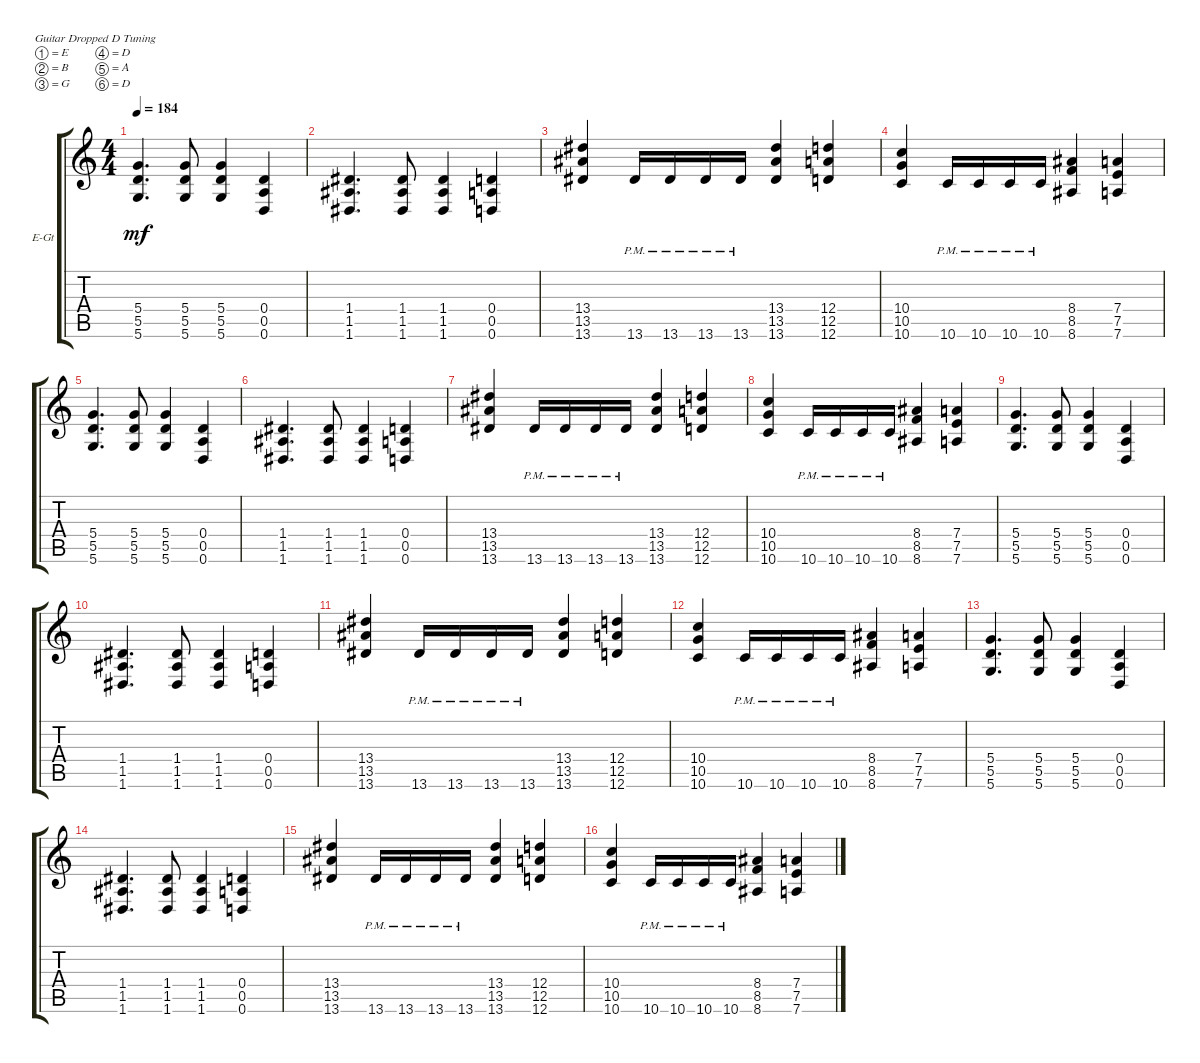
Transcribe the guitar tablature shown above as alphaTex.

\defaultSystemsLayout 4
\bracketExtendMode groupsimilarinstruments
\firstSystemTrackNameOrientation horizontal
\otherSystemsTrackNameOrientation horizontal
\track ("Zachy Vengeance (Rhythm)" "E-Gt") {instrument distortionguitar}
\staff {score tabs}
\tuning (E4 B3 G3 D3 A2 D2)
\ts (4 4)
\tempo 184
\clef g2
\ks c
(5.6 5.5 5.4).4{d dy mf} (5.5 5.4 5.6).8 (5.5 5.6 5.4).4 (0.4 0.5 0.6).4 |
(1.6 1.5 1.4).4{d} (1.4 1.5 1.6).8 (1.6 1.5 1.4).4 (0.4 0.5 0.6).4 |
(13.6 13.5 13.4).4 13.6{pm}.16 13.6{pm}.16 13.6{pm}.16 13.6{pm}.16 (13.6 13.5 13.4).4 (12.4 12.5 12.6).4 |
(10.6 10.5 10.4).4 10.6{pm}.16 10.6{pm}.16 10.6{pm}.16 10.6{pm}.16 (8.6 8.5 8.4).4 (7.4 7.5 7.6).4 |
(5.6 5.5 5.4).4{d} (5.5 5.4 5.6).8 (5.5 5.6 5.4).4 (0.4 0.5 0.6).4 |
(1.6 1.5 1.4).4{d} (1.4 1.5 1.6).8 (1.6 1.5 1.4).4 (0.4 0.5 0.6).4 |
(13.6 13.5 13.4).4 13.6{pm}.16 13.6{pm}.16 13.6{pm}.16 13.6{pm}.16 (13.6 13.5 13.4).4 (12.4 12.5 12.6).4 |
(10.6 10.5 10.4).4 10.6{pm}.16 10.6{pm}.16 10.6{pm}.16 10.6{pm}.16 (8.6 8.5 8.4).4 (7.4 7.5 7.6).4 |
(5.6 5.5 5.4).4{d} (5.5 5.4 5.6).8 (5.5 5.6 5.4).4 (0.4 0.5 0.6).4 |
(1.6 1.5 1.4).4{d} (1.4 1.5 1.6).8 (1.6 1.5 1.4).4 (0.4 0.5 0.6).4 |
(13.6 13.5 13.4).4 13.6{pm}.16 13.6{pm}.16 13.6{pm}.16 13.6{pm}.16 (13.6 13.5 13.4).4 (12.4 12.5 12.6).4 |
(10.6 10.5 10.4).4 10.6{pm}.16 10.6{pm}.16 10.6{pm}.16 10.6{pm}.16 (8.6 8.5 8.4).4 (7.4 7.5 7.6).4 |
(5.6 5.5 5.4).4{d} (5.5 5.4 5.6).8 (5.5 5.6 5.4).4 (0.4 0.5 0.6).4 |
(1.6 1.5 1.4).4{d} (1.4 1.5 1.6).8 (1.6 1.5 1.4).4 (0.4 0.5 0.6).4 |
(13.6 13.5 13.4).4 13.6{pm}.16 13.6{pm}.16 13.6{pm}.16 13.6{pm}.16 (13.6 13.5 13.4).4 (12.4 12.5 12.6).4 |
(10.6 10.5 10.4).4 10.6{pm}.16 10.6{pm}.16 10.6{pm}.16 10.6{pm}.16 (8.6 8.5 8.4).4 (7.4 7.5 7.6).4
